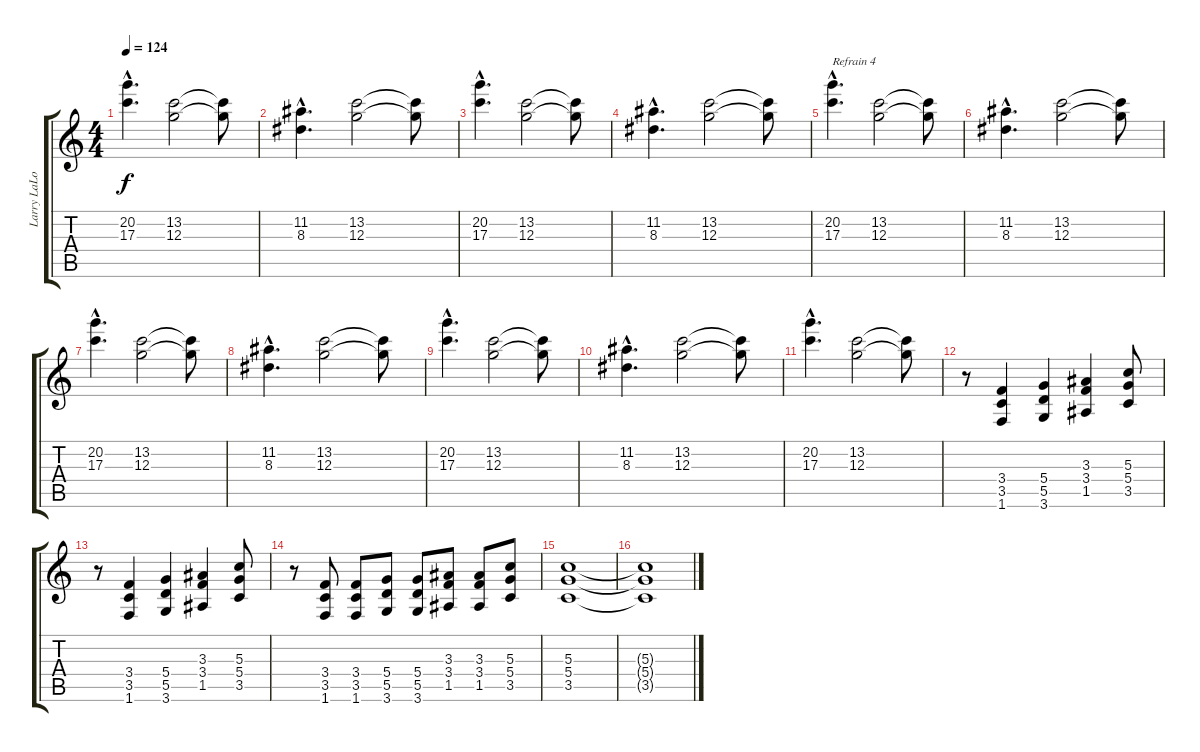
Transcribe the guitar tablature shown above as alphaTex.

\track ("Larry LaLonde" "Larry LaLo") {instrument distortionguitar}
\staff {score tabs}
\tuning (E4 B3 G3 D3 A2 E2) {hide}
\ts (4 4)
\tempo 124
\clef g2
\ks c
(20.2{hac} 17.3{hac}).4{d dy f} (13.2 12.3).2 (13.2{t} 12.3{t}).8 |
(11.2{hac} 8.3{hac}).4{d} (13.2 12.3).2 (13.2{t} 12.3{t}).8 |
(20.2{hac} 17.3{hac}).4{d} (13.2 12.3).2 (13.2{t} 12.3{t}).8 |
(11.2{hac} 8.3{hac}).4{d} (13.2 12.3).2 (13.2{t} 12.3{t}).8 |
(20.2{hac} 17.3{hac}).4{d txt "Refrain 4"} (13.2 12.3).2 (13.2{t} 12.3{t}).8 |
(11.2{hac} 8.3{hac}).4{d} (13.2 12.3).2 (13.2{t} 12.3{t}).8 |
(20.2{hac} 17.3{hac}).4{d} (13.2 12.3).2 (13.2{t} 12.3{t}).8 |
(11.2{hac} 8.3{hac}).4{d} (13.2 12.3).2 (13.2{t} 12.3{t}).8 |
(20.2{hac} 17.3{hac}).4{d} (13.2 12.3).2 (13.2{t} 12.3{t}).8 |
(11.2{hac} 8.3{hac}).4{d} (13.2 12.3).2 (13.2{t} 12.3{t}).8 |
(20.2{hac} 17.3{hac}).4{d} (13.2 12.3).2 (13.2{t} 12.3{t}).8 |
r.8 (3.4 3.5 1.6).4 (5.4 5.5 3.6).4 (3.3 3.4 1.5).4 (5.3 5.4 3.5).8 |
r.8 (3.4 3.5 1.6).4 (5.4 5.5 3.6).4 (3.3 3.4 1.5).4 (5.3 5.4 3.5).8 |
r.8 (3.4 3.5 1.6).8 (3.4 3.5 1.6).8 (5.4 5.5 3.6).8 (5.4 5.5 3.6).8 (3.3 3.4 1.5).8 (3.3 3.4 1.5).8 (5.3 5.4 3.5).8 |
(5.3 5.4 3.5).1 |
(5.3{t} 5.4{t} 3.5{t}).1
